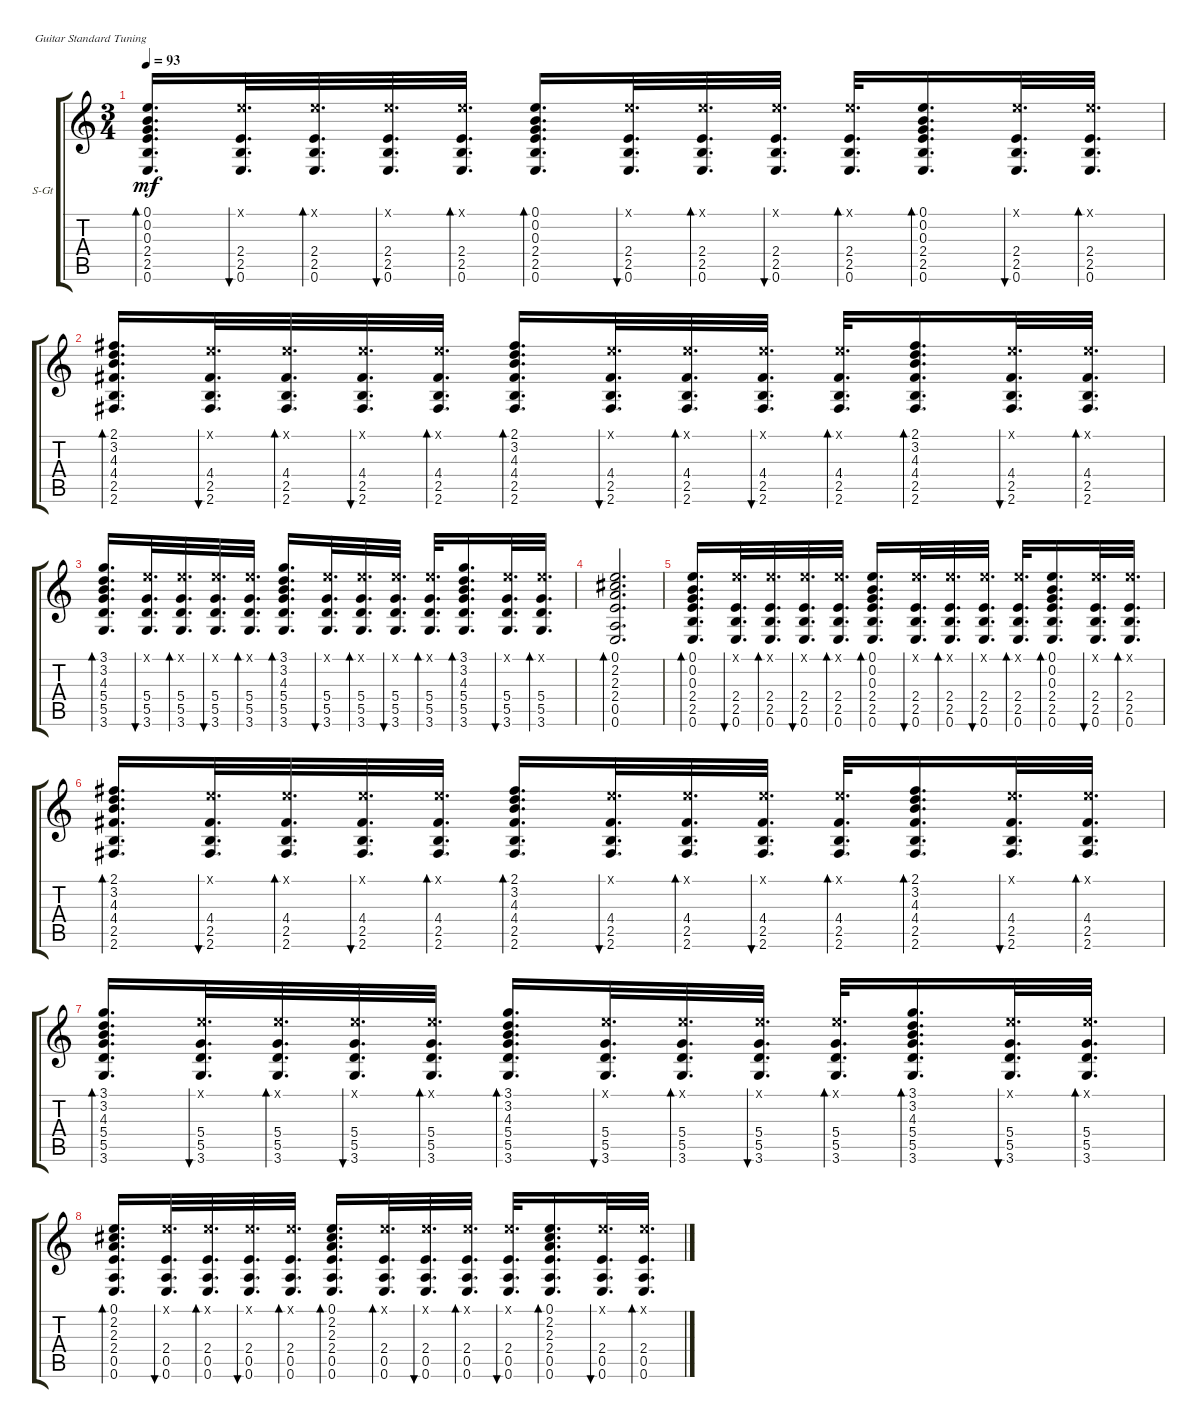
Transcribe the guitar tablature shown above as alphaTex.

\defaultSystemsLayout 4
\bracketExtendMode groupsimilarinstruments
\firstSystemTrackNameOrientation horizontal
\otherSystemsTrackNameOrientation horizontal
\track ("Steel Guitar" "S-Gt") {instrument acousticguitarsteel}
\staff {score tabs}
\tuning (E4 B3 G3 D3 A2 E2)
\ts (3 4)
\tempo 93
\clef g2
\ks c
(0.6 2.5 2.4 0.3 0.2 0.1).16{d bd 30 dy mf} (0.6 2.5 2.4 0.1{x}).32{d bu 30} (2.4 2.5 0.6 0.1{x}).32{d bd 30} (0.6 2.5 2.4 0.1{x}).32{d bu 30} (2.4 2.5 0.6 0.1{x}).32{d bd 30} (0.6 2.5 2.4 0.3 0.2 0.1).16{d bd 30} (0.6 2.5 2.4 0.1{x}).32{d bu 30} (2.4 2.5 0.6 0.1{x}).32{d bd 30} (0.6 2.5 2.4 0.1{x}).32{d bu 30} (2.4 2.5 0.6 0.1{x}).32{d bd 30} (0.6 2.5 2.4 0.3 0.2 0.1).16{d bd 30} (0.6 2.5 2.4 0.1{x}).32{d bu 30} (2.4 2.5 0.6 0.1{x}).32{d bd 30} |
(2.6 2.5 4.4 4.3 3.2 2.1).16{d bd 30} (2.6 2.5 4.4 0.1{x}).32{d bu 30} (4.4 2.5 2.6 0.1{x}).32{d bd 30} (2.6 2.5 4.4 0.1{x}).32{d bu 30} (4.4 2.5 2.6 0.1{x}).32{d bd 30} (2.6 2.5 4.4 4.3 3.2 2.1).16{d bd 30} (2.6 2.5 4.4 0.1{x}).32{d bu 30} (4.4 2.5 2.6 0.1{x}).32{d bd 30} (2.6 2.5 4.4 0.1{x}).32{d bu 30} (4.4 2.5 2.6 0.1{x}).32{d bd 30} (2.6 2.5 4.4 4.3 3.2 2.1).16{d bd 30} (2.6 2.5 4.4 0.1{x}).32{d bu 30} (4.4 2.5 2.6 0.1{x}).32{d bd 30} |
(3.6 5.5 5.4 4.3 3.2 3.1).16{d bd 30} (3.6 5.5 5.4 0.1{x}).32{d bu 30} (5.4 5.5 3.6 0.1{x}).32{d bd 30} (3.6 5.5 5.4 0.1{x}).32{d bu 30} (5.4 5.5 3.6 0.1{x}).32{d bd 30} (3.6 5.5 5.4 4.3 3.2 3.1).16{d bd 30} (3.6 5.5 5.4 0.1{x}).32{d bu 30} (5.4 5.5 3.6 0.1{x}).32{d bd 30} (3.6 5.5 5.4 0.1{x}).32{d bu 30} (5.4 5.5 3.6 0.1{x}).32{d bd 30} (3.6 5.5 5.4 4.3 3.2 3.1).16{d bd 30} (3.6 5.5 5.4 0.1{x}).32{d bu 30} (5.4 5.5 3.6 0.1{x}).32{d bd 30} |
(0.6 0.5 2.4 2.3 2.2 0.1).2{d bd 30} |
(0.6 2.5 2.4 0.3 0.2 0.1).16{d bd 30} (0.6 2.5 2.4 0.1{x}).32{d bu 30} (2.4 2.5 0.6 0.1{x}).32{d bd 30} (0.6 2.5 2.4 0.1{x}).32{d bu 30} (2.4 2.5 0.6 0.1{x}).32{d bd 30} (0.6 2.5 2.4 0.3 0.2 0.1).16{d bd 30} (0.6 2.5 2.4 0.1{x}).32{d bu 30} (2.4 2.5 0.6 0.1{x}).32{d bd 30} (0.6 2.5 2.4 0.1{x}).32{d bu 30} (2.4 2.5 0.6 0.1{x}).32{d bd 30} (0.6 2.5 2.4 0.3 0.2 0.1).16{d bd 30} (0.6 2.5 2.4 0.1{x}).32{d bu 30} (2.4 2.5 0.6 0.1{x}).32{d bd 30} |
(2.6 2.5 4.4 4.3 3.2 2.1).16{d bd 30} (2.6 2.5 4.4 0.1{x}).32{d bu 30} (4.4 2.5 2.6 0.1{x}).32{d bd 30} (2.6 2.5 4.4 0.1{x}).32{d bu 30} (4.4 2.5 2.6 0.1{x}).32{d bd 30} (2.6 2.5 4.4 4.3 3.2 2.1).16{d bd 30} (2.6 2.5 4.4 0.1{x}).32{d bu 30} (4.4 2.5 2.6 0.1{x}).32{d bd 30} (2.6 2.5 4.4 0.1{x}).32{d bu 30} (4.4 2.5 2.6 0.1{x}).32{d bd 30} (2.6 2.5 4.4 4.3 3.2 2.1).16{d bd 30} (2.6 2.5 4.4 0.1{x}).32{d bu 30} (4.4 2.5 2.6 0.1{x}).32{d bd 30} |
(3.6 5.5 5.4 4.3 3.2 3.1).16{d bd 30} (3.6 5.5 5.4 0.1{x}).32{d bu 30} (5.4 5.5 3.6 0.1{x}).32{d bd 30} (3.6 5.5 5.4 0.1{x}).32{d bu 30} (5.4 5.5 3.6 0.1{x}).32{d bd 30} (3.6 5.5 5.4 4.3 3.2 3.1).16{d bd 30} (3.6 5.5 5.4 0.1{x}).32{d bu 30} (5.4 5.5 3.6 0.1{x}).32{d bd 30} (3.6 5.5 5.4 0.1{x}).32{d bu 30} (5.4 5.5 3.6 0.1{x}).32{d bd 30} (3.6 5.5 5.4 4.3 3.2 3.1).16{d bd 30} (3.6 5.5 5.4 0.1{x}).32{d bu 30} (5.4 5.5 3.6 0.1{x}).32{d bd 30} |
(0.6 0.5 2.4 2.3 2.2 0.1).16{d bd 30} (0.1{x} 2.4 0.6 0.5).32{d bu 30} (0.1{x} 2.4 0.5 0.6).32{d bd 30} (0.1{x} 2.4 0.6 0.5).32{d bu 30} (0.1{x} 2.4 0.5 0.6).32{d bd 30} (0.1 2.2 2.3 2.4 0.6 0.5).16{d bd 30} (0.1{x} 2.4 0.5 0.6).32{d bd 30} (0.1{x} 2.4 0.6 0.5).32{d bu 30} (0.1{x} 2.4 0.5 0.6).32{d bd 30} (0.1{x} 2.4 0.6 0.5).32{d bu 30} (0.1 2.2 2.3 2.4 0.5 0.6).16{d bd 30} (0.1{x} 2.4 0.6 0.5).32{d bu 30} (0.1{x} 2.4 0.5 0.6).32{d bd 30}
